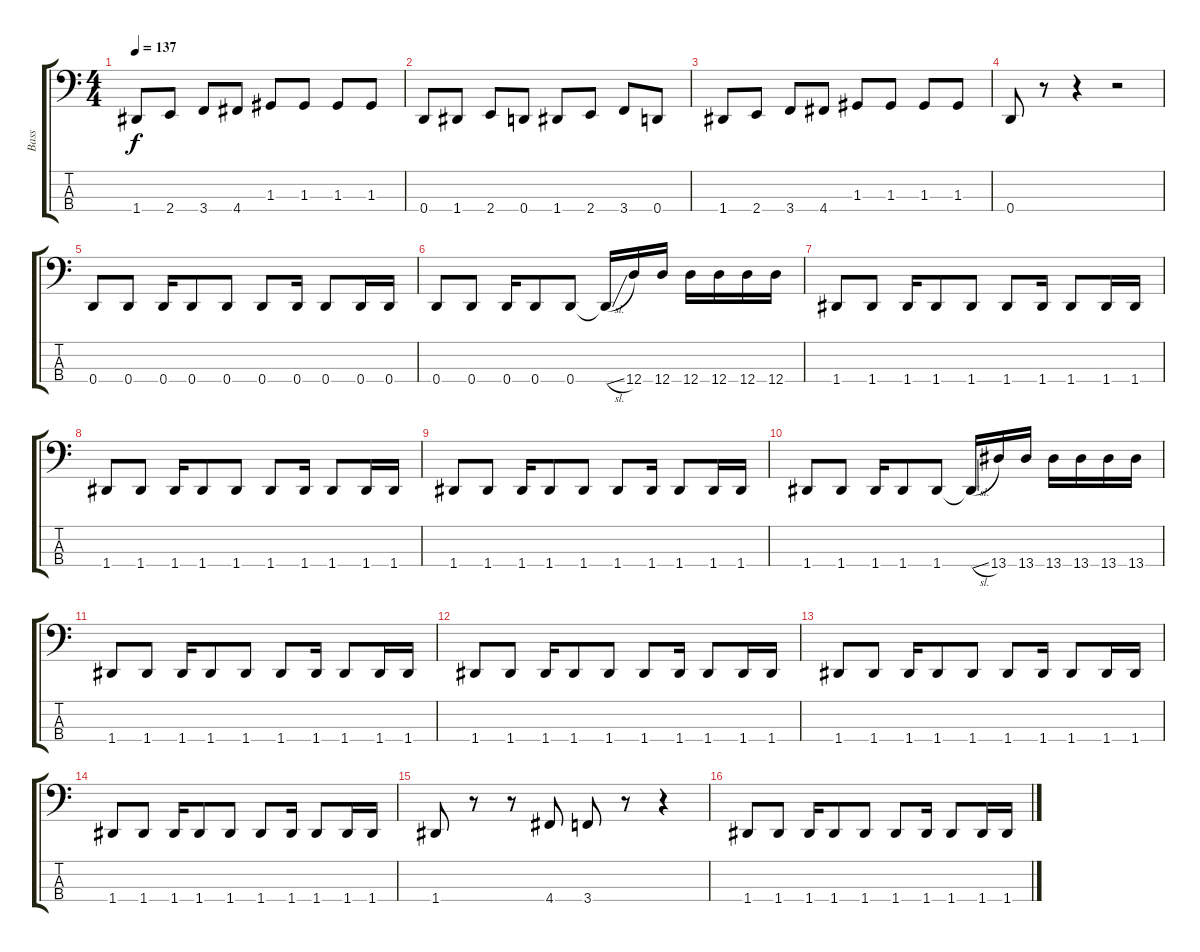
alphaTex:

\track ("Bass" "Bass") {instrument electricbassfinger}
\staff {score tabs}
\tuning (F2 C2 G1 D1) {hide}
\ts (4 4)
\tempo 137
\clef f4
\ks c
1.4.8{dy f} 2.4.8 3.4.8 4.4.8 1.3.8 1.3.8 1.3.8 1.3.8 |
0.4.8 1.4.8 2.4.8 0.4.8 1.4.8 2.4.8 3.4.8 0.4.8 |
1.4.8 2.4.8 3.4.8 4.4.8 1.3.8 1.3.8 1.3.8 1.3.8 |
0.4.8 r.8 r.4 r.2 |
0.4.8 0.4.8 0.4.16 0.4.8 0.4.8 0.4.8 0.4.16 0.4.8 0.4.16 0.4.16 |
0.4.8 0.4.8 0.4.16 0.4.8 0.4.8 0.4{sl t}.16 12.4.16 12.4.16 12.4.16 12.4.16 12.4.16 12.4.16 |
1.4.8 1.4.8 1.4.16 1.4.8 1.4.8 1.4.8 1.4.16 1.4.8 1.4.16 1.4.16 |
1.4.8 1.4.8 1.4.16 1.4.8 1.4.8 1.4.8 1.4.16 1.4.8 1.4.16 1.4.16 |
1.4.8 1.4.8 1.4.16 1.4.8 1.4.8 1.4.8 1.4.16 1.4.8 1.4.16 1.4.16 |
1.4.8 1.4.8 1.4.16 1.4.8 1.4.8 1.4{sl t}.16 13.4.16 13.4.16 13.4.16 13.4.16 13.4.16 13.4.16 |
1.4.8 1.4.8 1.4.16 1.4.8 1.4.8 1.4.8 1.4.16 1.4.8 1.4.16 1.4.16 |
1.4.8 1.4.8 1.4.16 1.4.8 1.4.8 1.4.8 1.4.16 1.4.8 1.4.16 1.4.16 |
1.4.8 1.4.8 1.4.16 1.4.8 1.4.8 1.4.8 1.4.16 1.4.8 1.4.16 1.4.16 |
1.4.8 1.4.8 1.4.16 1.4.8 1.4.8 1.4.8 1.4.16 1.4.8 1.4.16 1.4.16 |
1.4.8 r.8 r.8 4.4.8 3.4.8 r.8 r.4 |
1.4.8 1.4.8 1.4.16 1.4.8 1.4.8 1.4.8 1.4.16 1.4.8 1.4.16 1.4.16
